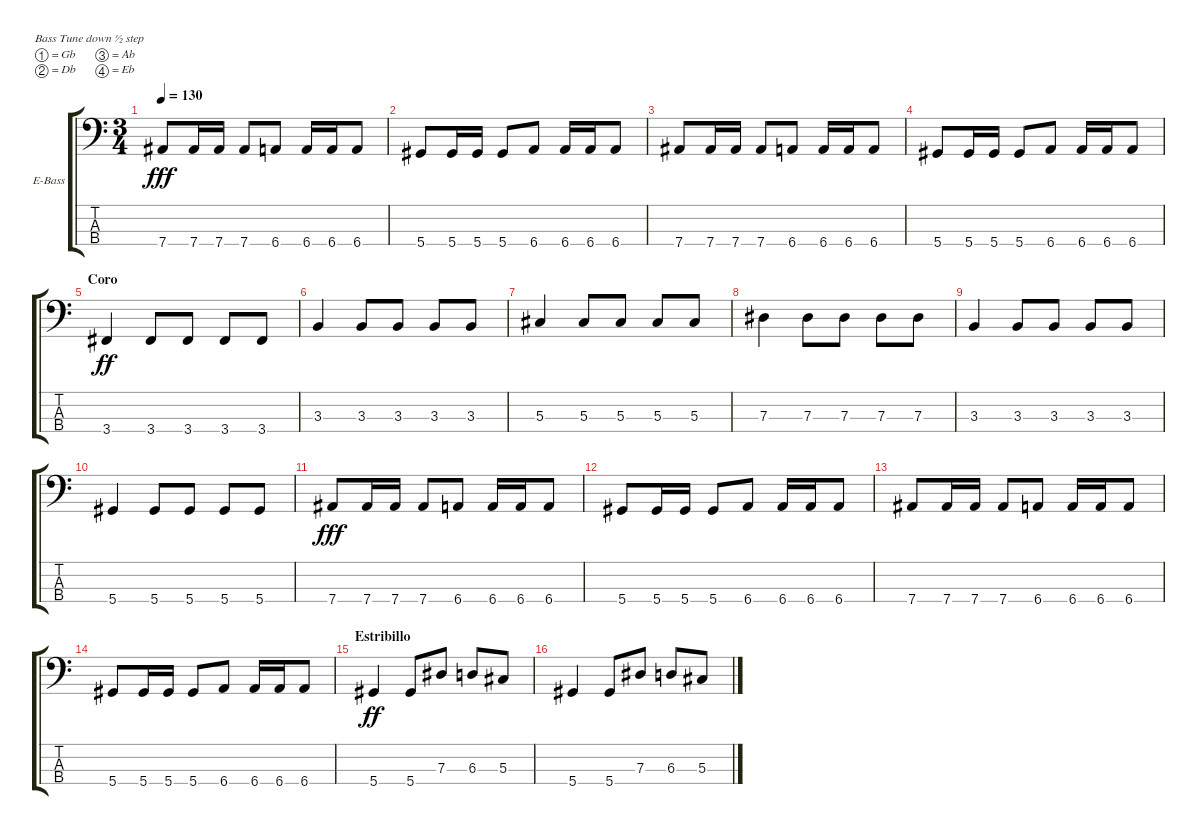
\defaultSystemsLayout 4
\bracketExtendMode groupsimilarinstruments
\firstSystemTrackNameOrientation horizontal
\otherSystemsTrackNameOrientation horizontal
\track ("Electric Bass" "E-Bass") {instrument electricbassfinger}
\staff {score tabs}
\tuning (Gb2 Db2 Ab1 Eb1)
\ts (3 4)
\tempo 130
\clef f4
\ks c
7.4.8{dy fff} 7.4.16 7.4.16 7.4.8 6.4.8 6.4.16 6.4.16 6.4.8 |
5.4.8 5.4.16 5.4.16 5.4.8 6.4.8 6.4.16 6.4.16 6.4.8 |
7.4.8 7.4.16 7.4.16 7.4.8 6.4.8 6.4.16 6.4.16 6.4.8 |
5.4.8 5.4.16 5.4.16 5.4.8 6.4.8 6.4.16 6.4.16 6.4.8 |
\section ("" "Coro")
3.4.4{dy ff} 3.4.8 3.4.8 3.4.8 3.4.8 |
3.3.4 3.3.8 3.3.8 3.3.8 3.3.8 |
5.3.4 5.3.8 5.3.8 5.3.8 5.3.8 |
7.3.4 7.3.8 7.3.8 7.3.8 7.3.8 |
3.3.4 3.3.8 3.3.8 3.3.8 3.3.8 |
5.4.4 5.4.8 5.4.8 5.4.8 5.4.8 |
7.4.8{dy fff} 7.4.16 7.4.16 7.4.8 6.4.8 6.4.16 6.4.16 6.4.8 |
5.4.8 5.4.16 5.4.16 5.4.8 6.4.8 6.4.16 6.4.16 6.4.8 |
7.4.8 7.4.16 7.4.16 7.4.8 6.4.8 6.4.16 6.4.16 6.4.8 |
5.4.8 5.4.16 5.4.16 5.4.8 6.4.8 6.4.16 6.4.16 6.4.8 |
\section ("" "Estribillo")
5.4.4{dy ff} 5.4.8 7.3.8 6.3.8 5.3.8 |
5.4.4 5.4.8 7.3.8 6.3.8 5.3.8
